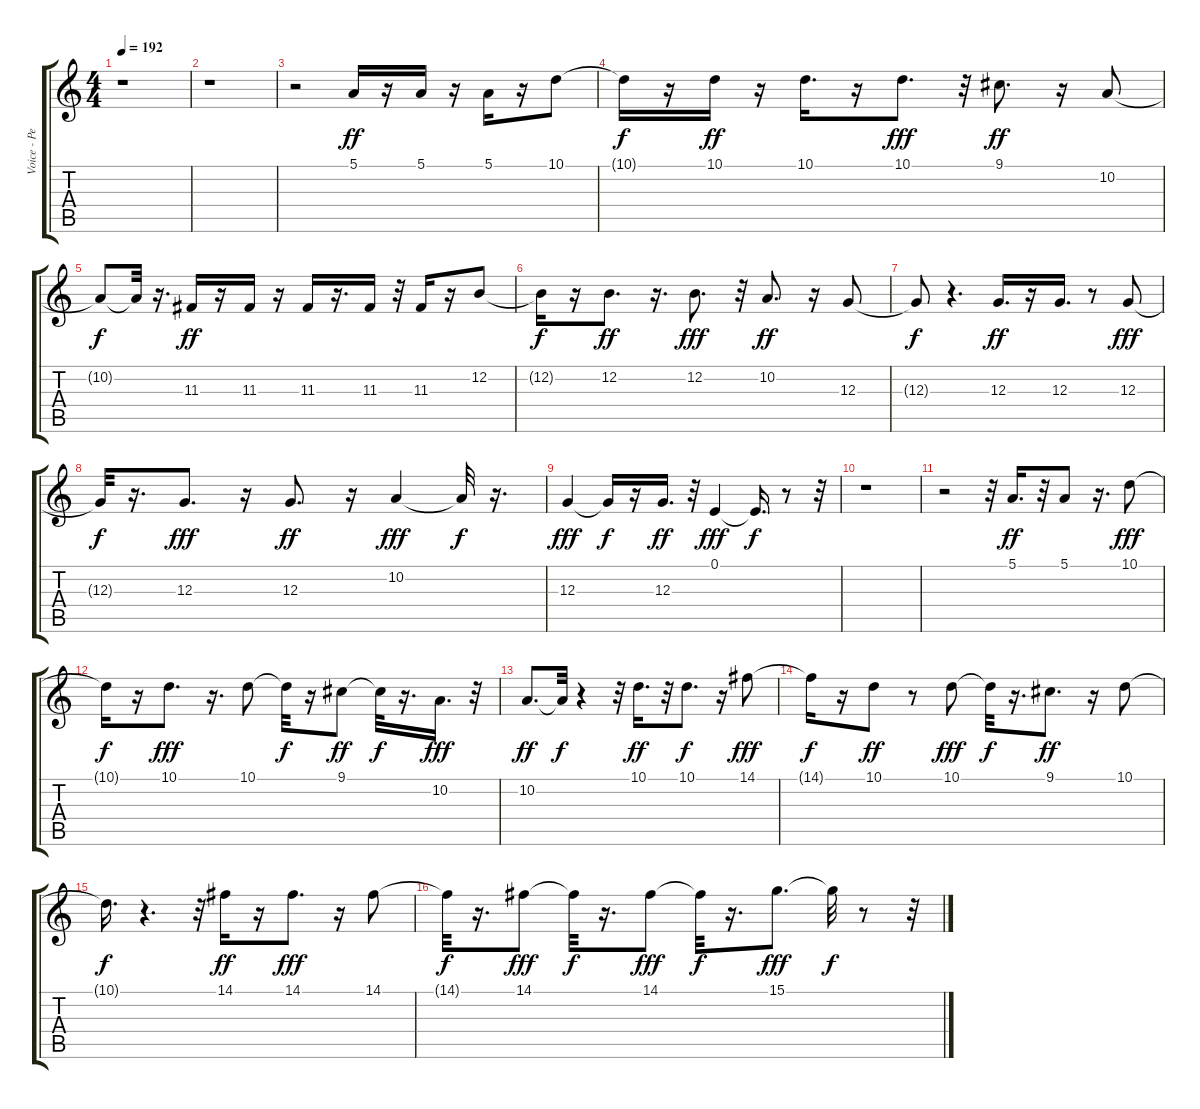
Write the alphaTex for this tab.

\track ("Voice - Pedro" "Voice - Pe") {instrument flute}
\staff {score tabs}
\tuning (E4 B3 G3 D3 A2 E2) {hide}
\ts (4 4)
\tempo 192
\clef g2
\ks c
r.1{dy f} |
r.1 |
r.2 5.1.16{dy ff} r.16 5.1.16 r.16 5.1.16 r.16 10.1.8 |
10.1{t}.16{dy f} r.16 10.1.16{dy ff} r.16 10.1.16{d} r.16 10.1.8{d dy fff} r.32 9.1.8{d dy ff} r.16 10.2.8 |
10.2{t}.8{dy f} 10.2{t}.32 r.16{d} 11.3.16{dy ff} r.16 11.3.16 r.16 11.3.16 r.16{d} 11.3.16 r.32 11.3.16 r.16 12.2.8 |
12.2{t}.16{dy f} r.16 12.2.8{d dy ff} r.16{d} 12.2.8{d dy fff} r.32 10.2.8{d dy ff} r.16 12.3.8 |
12.3{t}.8{dy f} r.4{d} 12.3.16{d dy ff} r.16 12.3.16{d} r.8 12.3.8{dy fff} |
12.3{t}.32{dy f} r.16{d} 12.3.8{d dy fff} r.16 12.3.8{d dy ff} r.16 10.2.4{dy fff} 10.2{t}.32{dy f} r.16{d} |
12.3.4{dy fff} 12.3{t}.16{dy f} r.16 12.3.16{d dy ff} r.32 0.1.4{dy fff} 0.1{t}.16{d dy f} r.8 r.32 |
r.1 |
r.2 r.32 5.1.16{d dy ff} r.32 5.1.8 r.16{d} 10.1.8{dy fff} |
10.1{t}.16{dy f} r.16 10.1.8{d dy fff} r.16{d} 10.1.8 10.1{t}.32{dy f} r.16 9.1.8{dy ff} 9.1{t}.32{dy f} r.16{d} 10.2.16{d dy fff} r.32 |
10.2.8{d dy ff} 10.2{t}.32{dy f} r.4 r.32 10.1.16{d dy ff} r.32 10.1.8{d dy f} r.16 14.1.8{dy fff} |
14.1{t}.16{dy f} r.16 10.1.8{dy ff} r.8 10.1.8{dy fff} 10.1{t}.32{dy f} r.16{d} 9.1.8{d dy ff} r.16 10.1.8 |
10.1{t}.16{d dy f} r.4{d} r.32 14.1.16{dy ff} r.16 14.1.8{d dy fff} r.16 14.1.8 |
14.1{t}.32{dy f} r.16{d} 14.1.8{dy fff} 14.1{t}.32{dy f} r.16{d} 14.1.8{dy fff} 14.1{t}.32{dy f} r.16{d} 15.1.8{d dy fff} 15.1{t}.32{dy f} r.8 r.32
